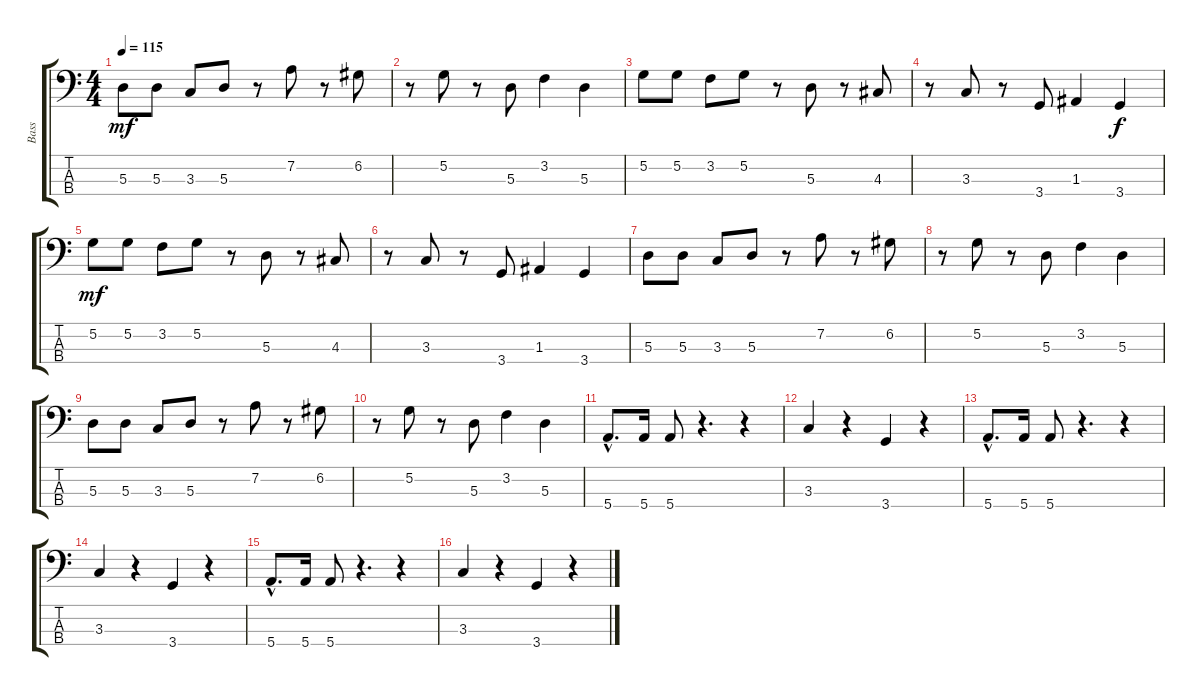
\track ("Bass" "Bass") {instrument electricbassfinger}
\staff {score tabs}
\tuning (G2 D2 A1 E1) {hide}
\ts (4 4)
\tempo 115
\clef f4
\ks c
5.3.8{dy mf} 5.3.8 3.3.8 5.3.8 r.8 7.2.8 r.8 6.2.8 |
r.8 5.2.8 r.8 5.3.8 3.2.4 5.3.4 |
5.2.8 5.2.8 3.2.8 5.2.8 r.8 5.3.8 r.8 4.3.8 |
r.8 3.3.8 r.8 3.4.8 1.3.4 3.4.4{dy f} |
5.2.8{dy mf} 5.2.8 3.2.8 5.2.8 r.8 5.3.8 r.8 4.3.8 |
r.8 3.3.8 r.8 3.4.8 1.3.4 3.4.4 |
5.3.8 5.3.8 3.3.8 5.3.8 r.8 7.2.8 r.8 6.2.8 |
r.8 5.2.8 r.8 5.3.8 3.2.4 5.3.4 |
5.3.8 5.3.8 3.3.8 5.3.8 r.8 7.2.8 r.8 6.2.8 |
r.8 5.2.8 r.8 5.3.8 3.2.4 5.3.4 |
5.4{hac}.8{d} 5.4.16 5.4.8 r.4{d} r.4 |
3.3.4 r.4 3.4.4 r.4 |
5.4{hac}.8{d} 5.4.16 5.4.8 r.4{d} r.4 |
3.3.4 r.4 3.4.4 r.4 |
5.4{hac}.8{d} 5.4.16 5.4.8 r.4{d} r.4 |
3.3.4 r.4 3.4.4 r.4
